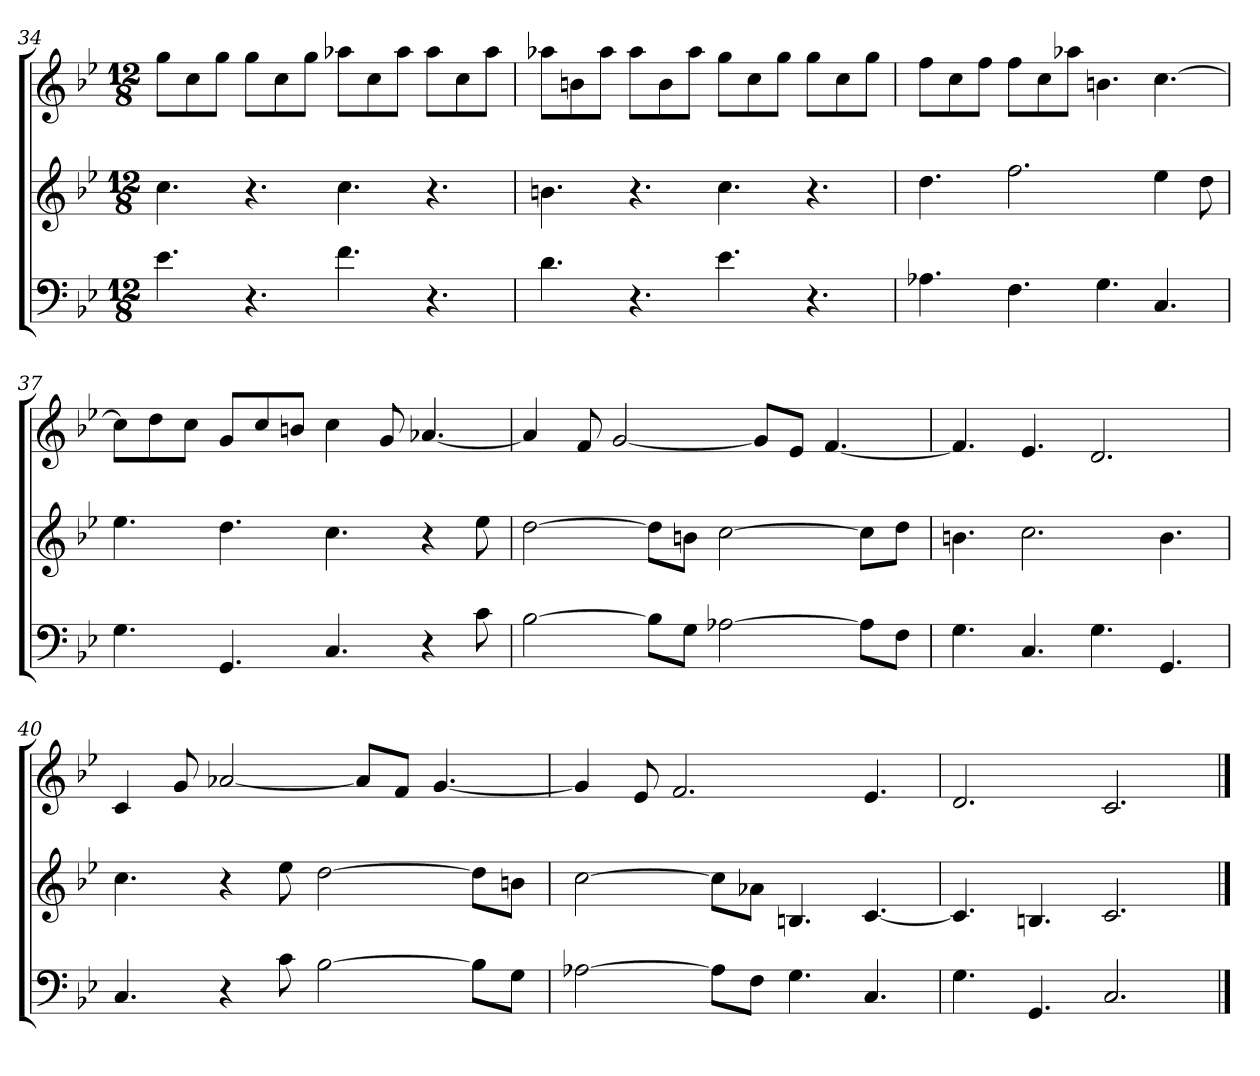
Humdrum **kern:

**kern	**kern	**kern
*part3	*part2	*part1
*staff3	*staff2	*staff1
*k[b-e-]	*k[b-e-]	*k[b-e-]
*g:	*g:	*g:
*M12/8	*M12/8	*M12/8
=34	=34	=34
4.e-	4.cc	8ggL
.	.	8cc
.	.	8ggJ
4.r	4.r	8ggL
.	.	8cc
.	.	8ggJ
4.f	4.cc	8aa-XL
.	.	8cc
.	.	8aa-J
4.r	4.r	8aa-L
.	.	8cc
.	.	8aa-J
=35	=35	=35
4.d	4.bn	8aa-XL
.	.	8bn
.	.	8aa-J
4.r	4.r	8aa-L
.	.	8b
.	.	8aa-J
4.e-	4.cc	8ggL
.	.	8cc
.	.	8ggJ
4.r	4.r	8ggL
.	.	8cc
.	.	8ggJ
=36	=36	=36
4.A-X	4.dd	8ffL
.	.	8cc
.	.	8ffJ
4.F	2.ff	8ffL
.	.	8cc
.	.	8aa-XJ
4.G	.	4.bn
4.C	4ee-	[4.cc
.	8dd	.
=37	=37	=37
4.G	4.ee-	8ccL]
.	.	8dd
.	.	8ccJ
4.GG	4.dd	8gL
.	.	8cc
.	.	8bnJ
4.C	4.cc	4cc
.	.	8g
4r	4r	[4.a-X
8c	8ee-	.
=38	=38	=38
[2B-	[2dd	4a-]
.	.	8f
.	.	[2g
8B-L]	8ddL]	.
8GJ	8bnJ	.
[2A-X	[2cc	.
.	.	8gL]
.	.	8e-J
.	.	[4.f
8A-L]	8ccL]	.
8FJ	8ddJ	.
=39	=39	=39
4.G	4.bn	4.f]
4.C	2.cc	4.e-
4.G	.	2.d
4.GG	4.b	.
=40	=40	=40
4.C	4.cc	4c
.	.	8g
4r	4r	[2a-X
8c	8ee-	.
[2B-	[2dd	.
.	.	8a-L]
.	.	8fJ
.	.	[4.g
8B-L]	8ddL]	.
8GJ	8bnJ	.
=41	=41	=41
[2A-X	[2cc	4g]
.	.	8e-
.	.	2.f
8A-L]	8ccL]	.
8FJ	8a-XJ	.
4.G	4.Bn	.
4.C	[4.c	4.e-
=42	=42	=42
4.G	4.c]	2.d
4.GG	4.Bn	.
2.C	2.c	2.c
==	==	==
*-	*-	*-
